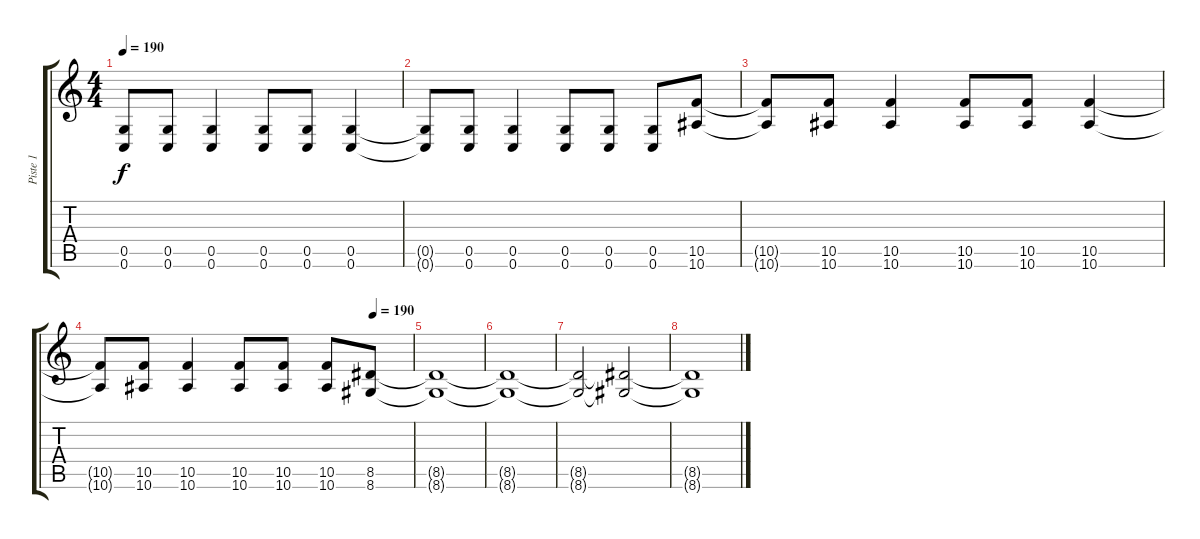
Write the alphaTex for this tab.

\track ("Piste 1" "Piste 1") {instrument distortionguitar}
\staff {score tabs}
\tuning (D4 A3 F3 C3 G2 C2) {hide}
\ts (4 4)
\tempo 190
\clef g2
\ks c
(0.5{t} 0.6{t}).8{dy f} (0.5 0.6).8 (0.5 0.6).4 (0.5 0.6).8 (0.5 0.6).8 (0.5 0.6).4 |
(0.5{t} 0.6{t}).8 (0.5 0.6).8 (0.5 0.6).4 (0.5 0.6).8 (0.5 0.6).8 (0.5 0.6).8 (10.5 10.6).8 |
(10.5{t} 10.6{t}).8 (10.5 10.6).8 (10.5 10.6).4 (10.5 10.6).8 (10.5 10.6).8 (10.5 10.6).4 |
\tempo (190 0.875)
(10.5{t} 10.6{t}).8 (10.5 10.6).8 (10.5 10.6).4 (10.5 10.6).8 (10.5 10.6).8 (10.5 10.6).8 (8.5 8.6).8 |
(8.5{t} 8.6{t}).1 |
(8.5{t} 8.6{t}).1 |
(8.5{t} 8.6{t}).2 (8.5{t} 8.6{t}).2 |
(8.5{t} 8.6{t}).1
